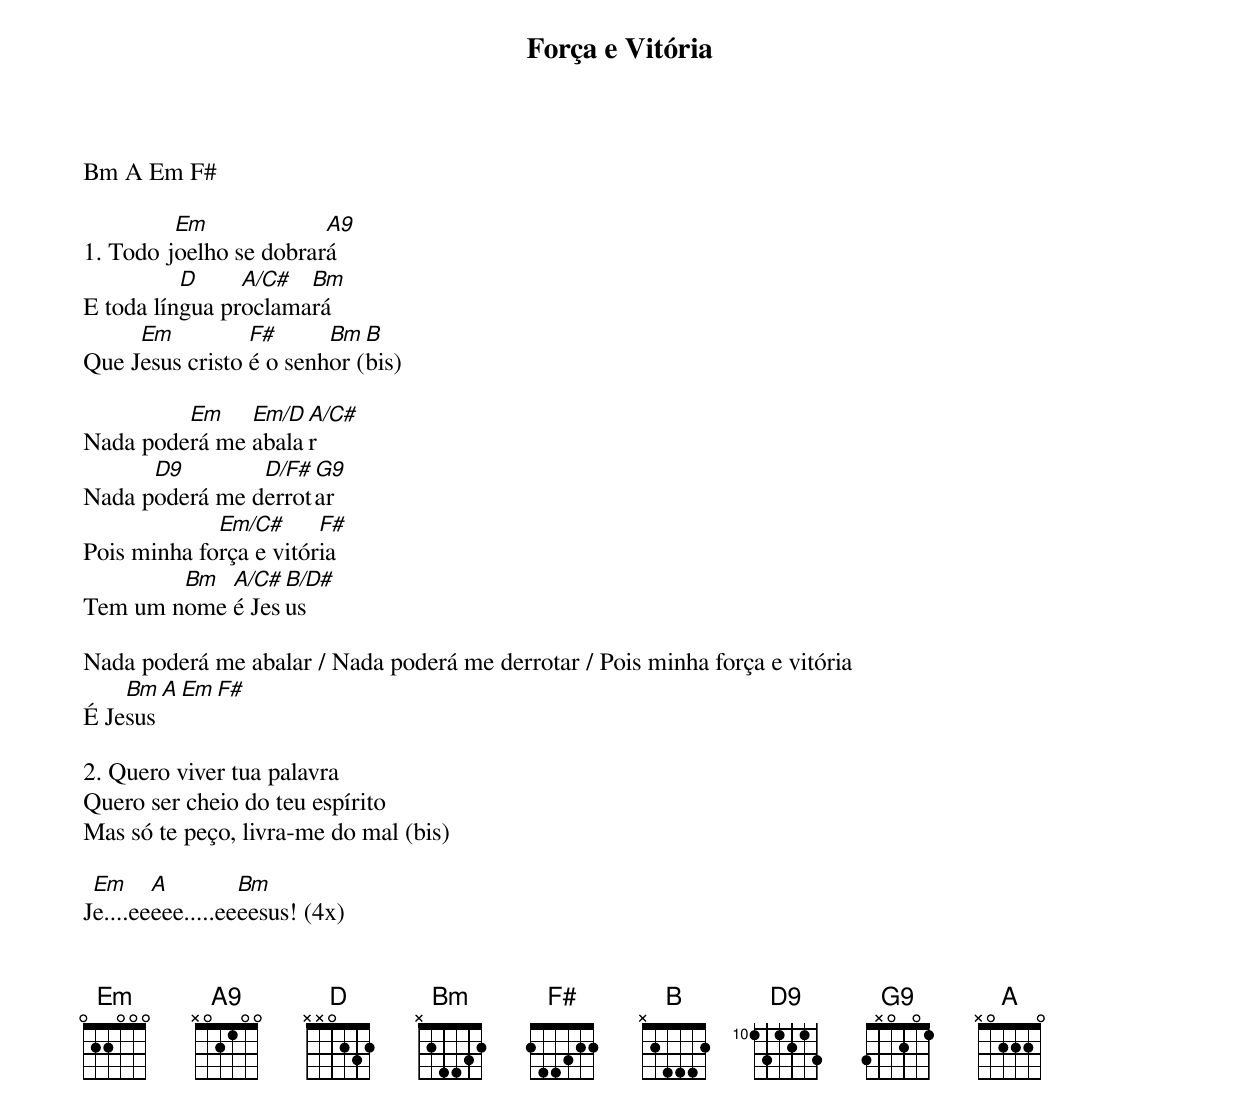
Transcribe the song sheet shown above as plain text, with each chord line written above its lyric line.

Força e Vitória

Bm A Em F#

         Em             A9
1. Todo joelho se dobrará
          D     A/C#  Bm
E toda língua proclamará
     Em          F#      Bm  B
Que Jesus cristo é o senhor (bis)

         Em    Em/D A/C#
Nada poderá me abalar
      D9        D/F# G9
Nada poderá me derrotar
             Em/C#      F#
Pois minha força e vitória
        Bm  A/C# B/D#
Tem um nome é Jesus

Nada poderá me abalar / Nada poderá me derrotar / Pois minha força e vitória
    Bm A Em F#
É Jesus

2. Quero viver tua palavra
Quero ser cheio do teu espírito
Mas só te peço, livra-me do mal (bis)

 Em     A         Bm
Je....eeeee.....eeeesus! (4x)

<iframe src="https://www.youtube.com/embed/D9WvkgzqzfA" frameborder="0"></iframe>
